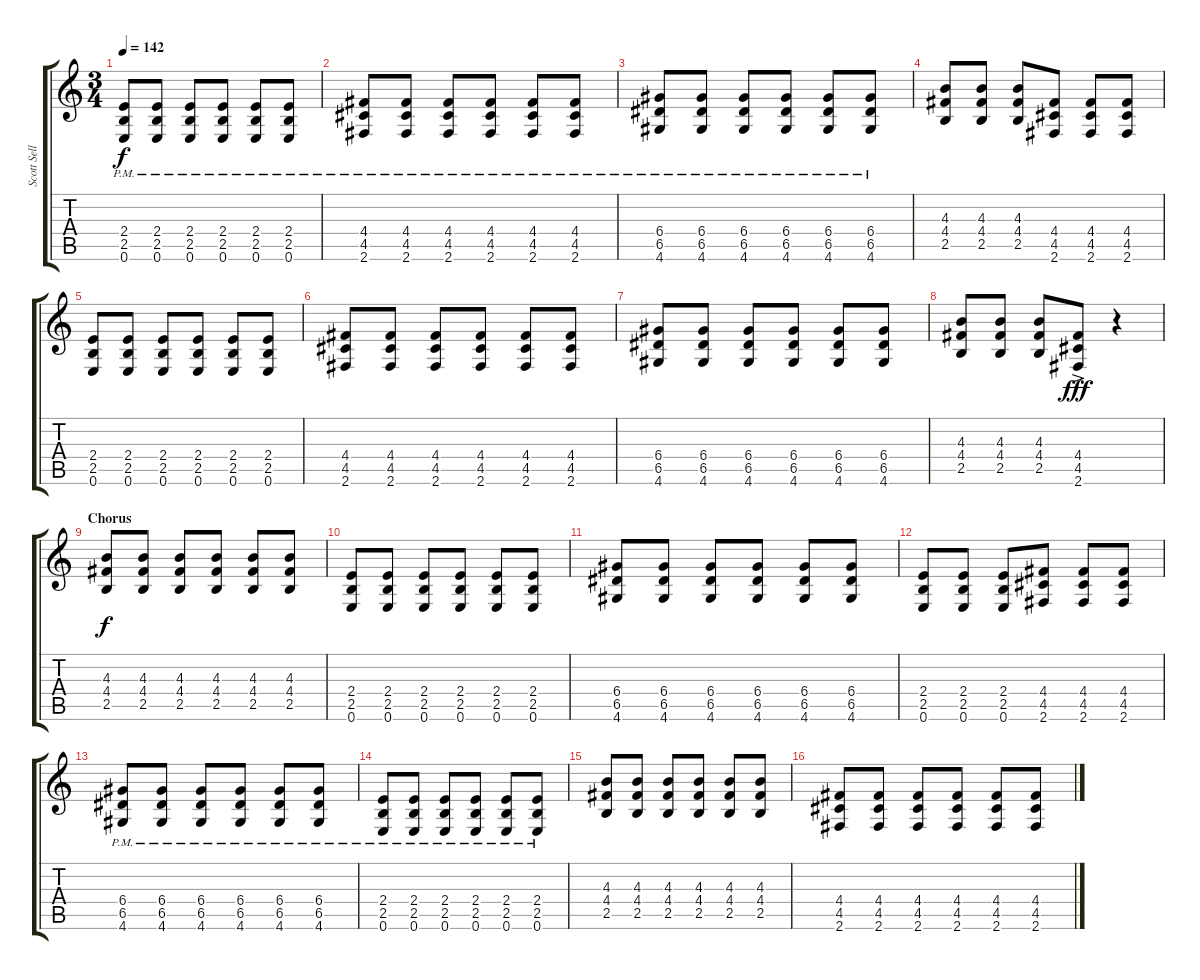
\track ("Scott Sellers" "Scott Sell") {instrument electricguitarclean}
\staff {score tabs}
\tuning (E4 B3 G3 D3 A2 E2) {hide}
\ts (3 4)
\tempo 142
\clef g2
\ks c
(2.4{pm} 2.5{pm} 0.6{pm}).8{dy f} (2.4{pm} 2.5{pm} 0.6{pm}).8 (2.4{pm} 2.5{pm} 0.6{pm}).8 (2.4{pm} 2.5{pm} 0.6{pm}).8 (2.4{pm} 2.5{pm} 0.6{pm}).8 (2.4{pm} 2.5{pm} 0.6{pm}).8 |
(4.4{pm} 4.5{pm} 2.6{pm}).8 (4.4{pm} 4.5{pm} 2.6{pm}).8 (4.4{pm} 4.5{pm} 2.6{pm}).8 (4.4{pm} 4.5{pm} 2.6{pm}).8 (4.4{pm} 4.5{pm} 2.6{pm}).8 (4.4{pm} 4.5{pm} 2.6{pm}).8 |
(6.4{pm} 6.5{pm} 4.6{pm}).8 (6.4{pm} 6.5{pm} 4.6{pm}).8 (6.4{pm} 6.5{pm} 4.6{pm}).8 (6.4{pm} 6.5{pm} 4.6{pm}).8 (6.4{pm} 6.5{pm} 4.6{pm}).8 (6.4{pm} 6.5{pm} 4.6{pm}).8 |
(4.3 4.4 2.5).8 (4.3 4.4 2.5).8 (4.3 4.4 2.5).8 (4.4 4.5 2.6).8 (4.4 4.5 2.6).8 (4.4 4.5 2.6).8 |
(2.4 2.5 0.6).8 (2.4 2.5 0.6).8 (2.4 2.5 0.6).8 (2.4 2.5 0.6).8 (2.4 2.5 0.6).8 (2.4 2.5 0.6).8 |
(4.4 4.5 2.6).8 (4.4 4.5 2.6).8 (4.4 4.5 2.6).8 (4.4 4.5 2.6).8 (4.4 4.5 2.6).8 (4.4 4.5 2.6).8 |
(6.4 6.5 4.6).8 (6.4 6.5 4.6).8 (6.4 6.5 4.6).8 (6.4 6.5 4.6).8 (6.4 6.5 4.6).8 (6.4 6.5 4.6).8 |
(4.3 4.4 2.5).8 (4.3 4.4 2.5).8 (4.3 4.4 2.5).8 (4.4{ac} 4.5{ac} 2.6{ac}).8{dy fff} r.4 |
\section ("" "Chorus")
(4.3 4.4 2.5).8{dy f} (4.3 4.4 2.5).8 (4.3 4.4 2.5).8 (4.3 4.4 2.5).8 (4.3 4.4 2.5).8 (4.3 4.4 2.5).8 |
(2.4 2.5 0.6).8 (2.4 2.5 0.6).8 (2.4 2.5 0.6).8 (2.4 2.5 0.6).8 (2.4 2.5 0.6).8 (2.4 2.5 0.6).8 |
(6.4 6.5 4.6).8 (6.4 6.5 4.6).8 (6.4 6.5 4.6).8 (6.4 6.5 4.6).8 (6.4 6.5 4.6).8 (6.4 6.5 4.6).8 |
(2.4 2.5 0.6).8 (2.4 2.5 0.6).8 (2.4 2.5 0.6).8 (4.4 4.5 2.6).8 (4.4 4.5 2.6).8 (4.4 4.5 2.6).8 |
(6.4{pm} 6.5{pm} 4.6{pm}).8 (6.4{pm} 6.5{pm} 4.6{pm}).8 (6.4{pm} 6.5{pm} 4.6{pm}).8 (6.4{pm} 6.5{pm} 4.6{pm}).8 (6.4{pm} 6.5{pm} 4.6{pm}).8 (6.4{pm} 6.5{pm} 4.6{pm}).8 |
(2.4{pm} 2.5{pm} 0.6{pm}).8 (2.4{pm} 2.5{pm} 0.6{pm}).8 (2.4{pm} 2.5{pm} 0.6{pm}).8 (2.4{pm} 2.5{pm} 0.6{pm}).8 (2.4{pm} 2.5{pm} 0.6{pm}).8 (2.4{pm} 2.5{pm} 0.6{pm}).8 |
(4.3 4.4 2.5).8 (4.3 4.4 2.5).8 (4.3 4.4 2.5).8 (4.3 4.4 2.5).8 (4.3 4.4 2.5).8 (4.3 4.4 2.5).8 |
(4.4 4.5 2.6).8 (4.4 4.5 2.6).8 (4.4 4.5 2.6).8 (4.4 4.5 2.6).8 (4.4 4.5 2.6).8 (4.4 4.5 2.6).8
